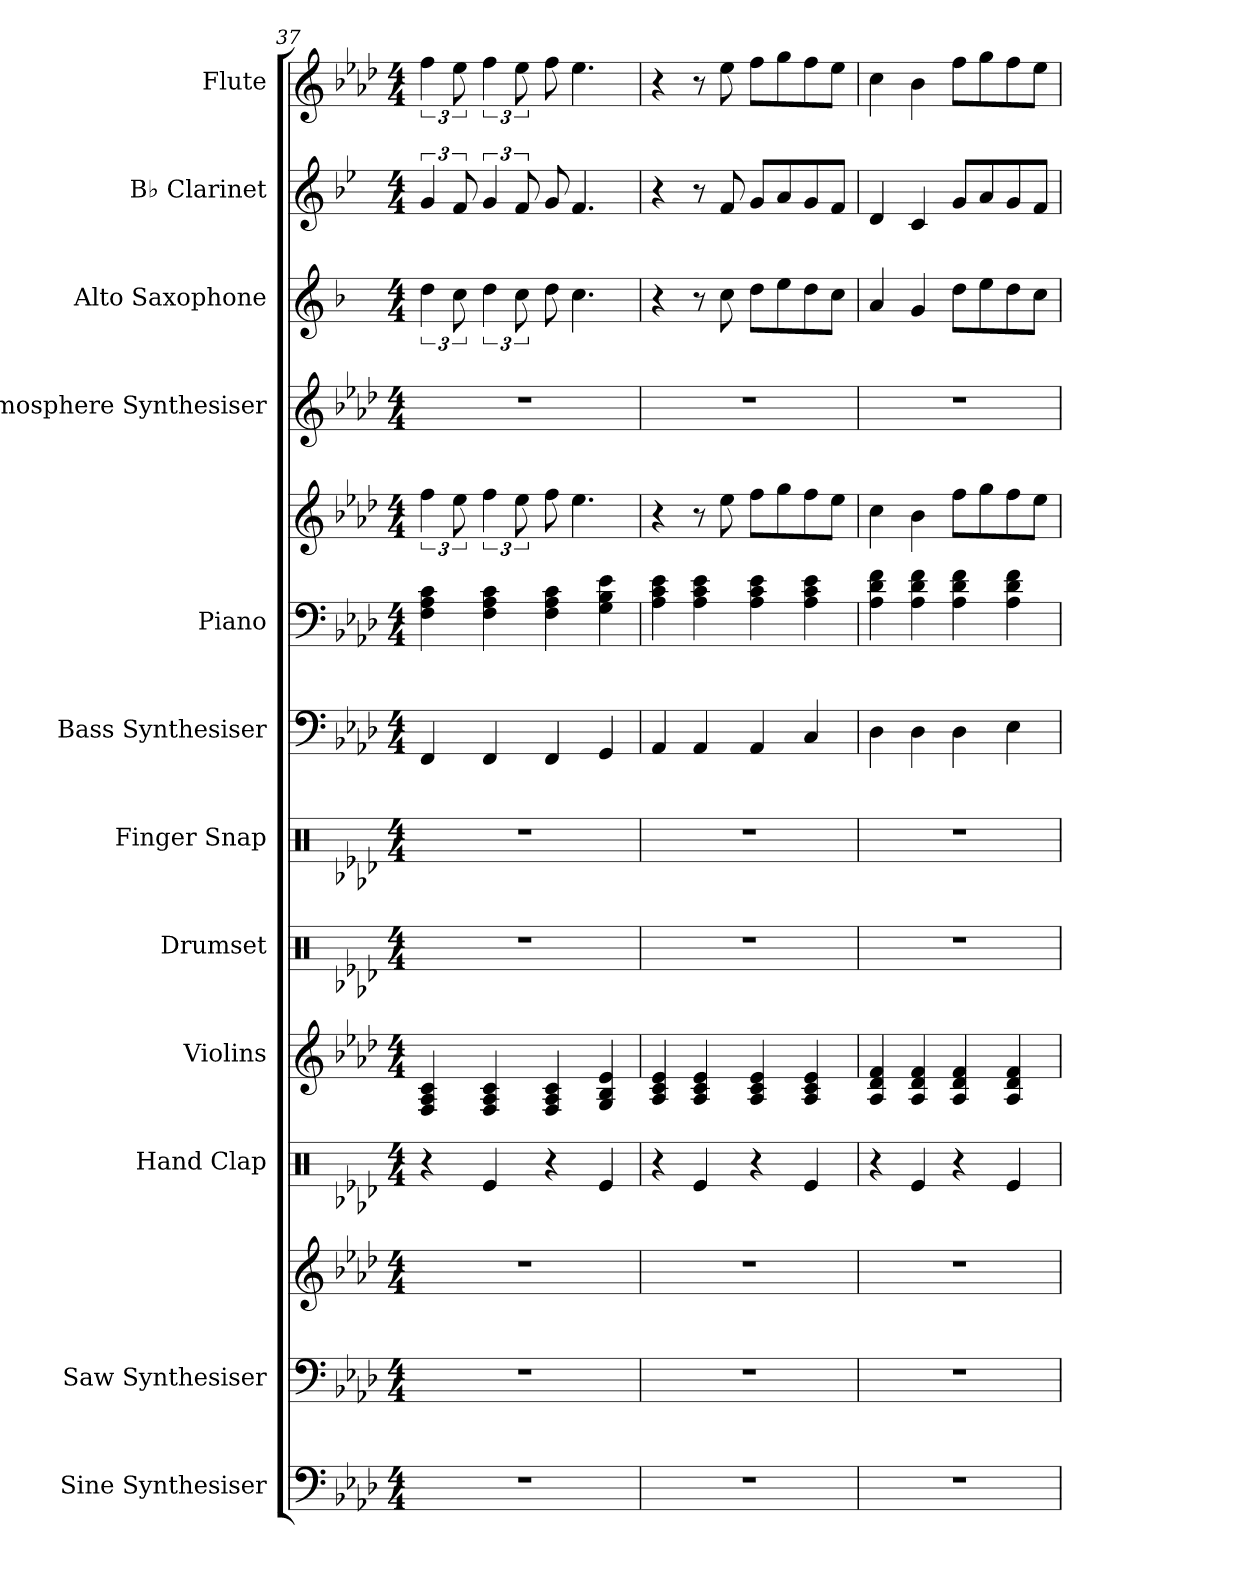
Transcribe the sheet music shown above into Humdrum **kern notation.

**kern	**kern	**kern	**kern	**kern	**kern	**kern	**kern	**kern	**kern	**kern	**kern	**kern	**kern
*part12	*part11	*part11	*part10	*part9	*part8	*part7	*part6	*part5	*part5	*part4	*part3	*part2	*part1
*staff14	*staff13	*staff12	*staff11	*staff10	*staff9	*staff8	*staff7	*staff6	*staff5	*staff4	*staff3	*staff2	*staff1
*I"Sine Synthesiser	*I"Saw Synthesiser	*	*I"Hand Clap	*I"Violins	*I"Drumset	*I"Finger Snap	*I"Bass Synthesiser	*I"Piano	*	*I"Atmosphere Synthesiser	*I"Alto Saxophone	*I"B♭ Clarinet	*I"Flute
*I'Synth.	*I'Synth.	*	*I'Hd. Clp.	*I'Vlns.	*I'D. Set	*I'Fi. Sna.	*I'Synth.	*I'Pno.	*	*I'Synth.	*I'A. Sax.	*I'B♭ Cl.	*I'Fl.
*clefF4	*clefF4	*clefG2	*clefX	*clefG2	*clefX	*clefX	*clefF4	*clefF4	*clefG2	*clefG2	*clefG2	*clefG2	*clefG2
*	*	*	*	*	*	*	*	*	*	*	*ITrd5c9	*ITrd1c2	*
*k[b-e-a-d-]	*k[b-e-a-d-]	*k[b-e-a-d-]	*k[b-e-a-d-]	*k[b-e-a-d-]	*k[b-e-a-d-]	*k[b-e-a-d-]	*k[b-e-a-d-]	*k[b-e-a-d-]	*k[b-e-a-d-]	*k[b-e-a-d-]	*k[b-e-a-d-]	*k[b-e-a-d-]	*k[b-e-a-d-]
*M4/4	*M4/4	*M4/4	*M4/4	*M4/4	*M4/4	*M4/4	*M4/4	*M4/4	*M4/4	*M4/4	*M4/4	*M4/4	*M4/4
=37	=37	=37	=37	=37	=37	=37	=37	=37	=37	=37	=37	=37	=37
1r	1r	1r	4r	4F/ 4A-/ 4c/	1r	1r	4FF/	4F\ 4A-\ 4c\	6ff\	1r	6f\	6f/	6ff\
.	.	.	.	.	.	.	.	.	12ee-\	.	12e-\	12e-/	12ee-\
.	.	.	4Re/	4F/ 4A-/ 4c/	.	.	4FF/	4F\ 4A-\ 4c\	6ff\	.	6f\	6f/	6ff\
.	.	.	.	.	.	.	.	.	12ee-\	.	12e-\	12e-/	12ee-\
.	.	.	4r	4F/ 4A-/ 4c/	.	.	4FF/	4F\ 4A-\ 4c\	8ff\	.	8f\	8f/	8ff\
.	.	.	.	.	.	.	.	.	4.ee-\	.	4.e-\	4.e-/	4.ee-\
.	.	.	4Re/	4G/ 4B-/ 4e-/	.	.	4GG/	4G\ 4B-\ 4e-\	.	.	.	.	.
=38	=38	=38	=38	=38	=38	=38	=38	=38	=38	=38	=38	=38	=38
1r	1r	1r	4r	4A-/ 4c/ 4e-/	1r	1r	4AA-/	4A-\ 4c\ 4e-\	4r	1r	4r	4r	4r
.	.	.	4Re/	4A-/ 4c/ 4e-/	.	.	4AA-/	4A-\ 4c\ 4e-\	8r	.	8r	8r	8r
.	.	.	.	.	.	.	.	.	8ee-\	.	8e-\	8e-/	8ee-\
.	.	.	4r	4A-/ 4c/ 4e-/	.	.	4AA-/	4A-\ 4c\ 4e-\	8ff\L	.	8f\L	8f/L	8ff\L
.	.	.	.	.	.	.	.	.	8gg\	.	8g\	8g/	8gg\
.	.	.	4Re/	4A-/ 4c/ 4e-/	.	.	4C/	4A-\ 4c\ 4e-\	8ff\	.	8f\	8f/	8ff\
.	.	.	.	.	.	.	.	.	8ee-\J	.	8e-\J	8e-/J	8ee-\J
=39	=39	=39	=39	=39	=39	=39	=39	=39	=39	=39	=39	=39	=39
1r	1r	1r	4r	4A-/ 4d-/ 4f/	1r	1r	4D-\	4A-\ 4d-\ 4f\	4cc\	1r	4c/	4c/	4cc\
.	.	.	4Re/	4A-/ 4d-/ 4f/	.	.	4D-\	4A-\ 4d-\ 4f\	4b-\	.	4B-/	4B-/	4b-\
.	.	.	4r	4A-/ 4d-/ 4f/	.	.	4D-\	4A-\ 4d-\ 4f\	8ff\L	.	8f\L	8f/L	8ff\L
.	.	.	.	.	.	.	.	.	8gg\	.	8g\	8g/	8gg\
.	.	.	4Re/	4A-/ 4d-/ 4f/	.	.	4E-\	4A-\ 4d-\ 4f\	8ff\	.	8f\	8f/	8ff\
.	.	.	.	.	.	.	.	.	8ee-\J	.	8e-\J	8e-/J	8ee-\J
=	=	=	=	=	=	=	=	=	=	=	=	=	=
*-	*-	*-	*-	*-	*-	*-	*-	*-	*-	*-	*-	*-	*-
